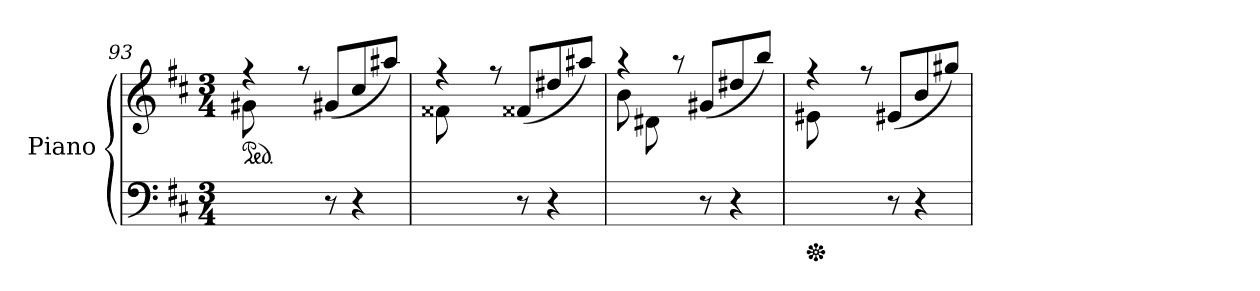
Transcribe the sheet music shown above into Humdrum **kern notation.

**kern	**kern
*part1	*part1
*staff2	*staff1
*I"Piano	*
*I'Pno	*
*clefF4	*clefG2
*k[f#c#]	*k[f#c#]
*M3/4	*M3/4
=93	=93
*	*^
*	*ped	*
8ryy	4rff	(8g#X\L
8A#X\	.	2ryy
8En\J)	8rff	.
8r	(8g#X/L	.
4r	8cc#/	.
.	8aa#X/J)	8ryy
=94	=94	=94
8ryy	4rff	(8f##X\L
8A#X\	.	2ryy
8D#X\J)	8rff	.
8r	(8f##X/L	.
4r	8dd#X/	.
.	8aa#X/J)	8ryy
=95	=95	=95
4ryy	4raa	(8b\L
.	.	8d#X\
8G#X\J)	8raa	2ryy
8r	(8g#X/L	.
4r	8dd#X/	.
.	8bb/J)	.
=96	=96	=96
*Xped	*	*
8ryy	4rff	(8e#X\L
8B\	.	2ryy
8C#\J)	8rff	.
8r	(8e#X/L	.
4r	8b/	.
.	8gg#X/J)	8ryy
*	*v	*v
=	=
*-	*-
